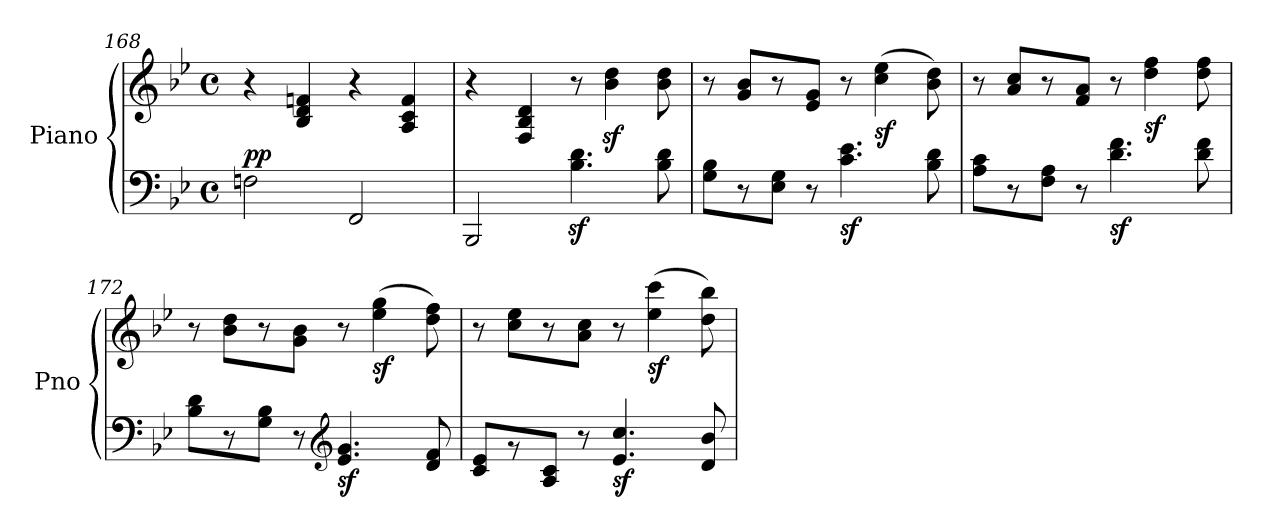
**kern	**kern	**dynam
*part1	*part1	*part1
*staff2	*staff1	*staff1/2
*I"Piano	*	*
*I'Pno	*	*
*clefF4	*clefG2	*
*k[b-e-]	*k[b-e-]	*
*B-:	*B-:	*
*M4/4	*M4/4	*
*met(c)	*met(c)	*
=168	=168	=168
!	!	!LO:DY:a=2
2Fn\	4r	pp
.	4B-/ 4d/ 4fn/	.
2FF/	4r	.
.	4A/ 4c/ 4f/	.
=169	=169	=169
2BBB-/	4r	.
.	4F/ 4B-/ 4d/	.
4.B-\z< 4.d\z<	8r	.
.	4b-\z< 4dd\z<	.
8B-\ 8d\	8b-\ 8dd\	.
=170	=170	=170
*^	*^	*
8ryy	8G\ 8B-\L	8r	8ryy	.
8r	8ryy	8ryy	8g/ 8b-/L	.
8ryy	8E-\ 8G\J	8r	8ryy	.
8r	2ryy	8ryy	8e-/ 8g/J	.
!	!	!	!	!LO:DY:b=2
4.c\ 4.e-\	.	8r	2ryy	sf
!	!	!	!	!LO:DY:b
.	.	(>4cc\ 4ee-\	.	sf
8B-\ 8d\	8ryy	8b-\ 8dd\)	.	.
=171	=171	=171	=171	=171
8ryy	8A\ 8c\L	8r	8ryy	.
8r	8ryy	8ryy	8a/ 8cc/L	.
8ryy	8F\ 8A\J	8r	8ryy	.
8r	2ryy	8ryy	8f/ 8a/J	.
!	!	!	!	!LO:DY:b=2
4.d\ 4.f\	.	8r	2ryy	sf
!	!	!	!	!LO:DY:b
.	.	4dd\ 4ff\	.	sf
8d\ 8f\	8ryy	8dd\ 8ff\	.	.
=172	=172	=172	=172	=172
8ryy	8B-\ 8d\L	8r	8ryy	.
8r	8ryy	8ryy	8b-\ 8dd\L	.
8ryy	8G\ 8B-\J	8r	8ryy	.
8r	2ryy	8ryy	8g\ 8b-\J	.
*clefG2	*	*	*	*
!	!	!	!	!LO:DY:b=2
4.e-/ 4.g/	.	8r	2ryy	sf
!	!	!	!	!LO:DY:b
.	.	(>4ee-\ 4gg\	.	sf
8d/ 8f/	8ryy	8dd\ 8ff\)	.	.
=173	=173	=173	=173	=173
8ryy	8c/ 8e-/L	8r	8ryy	.
8rg	8ryy	8ryy	8cc\ 8ee-\L	.
8ryy	8A/ 8c/J	8r	8ryy	.
8r	2ryy	8ryy	8a\ 8cc\J	.
!	!	!	!	!LO:DY:b=2
4.e-/ 4.cc/	.	8r	2ryy	sf
!	!	!	!	!LO:DY:b
.	.	(>4ee-\ 4ccc\	.	sf
8d/ 8b-/	8ryy	8dd\ 8bb-\)	.	.
*v	*v	*	*	*
*	*v	*v	*
=	=	=
*-	*-	*-
